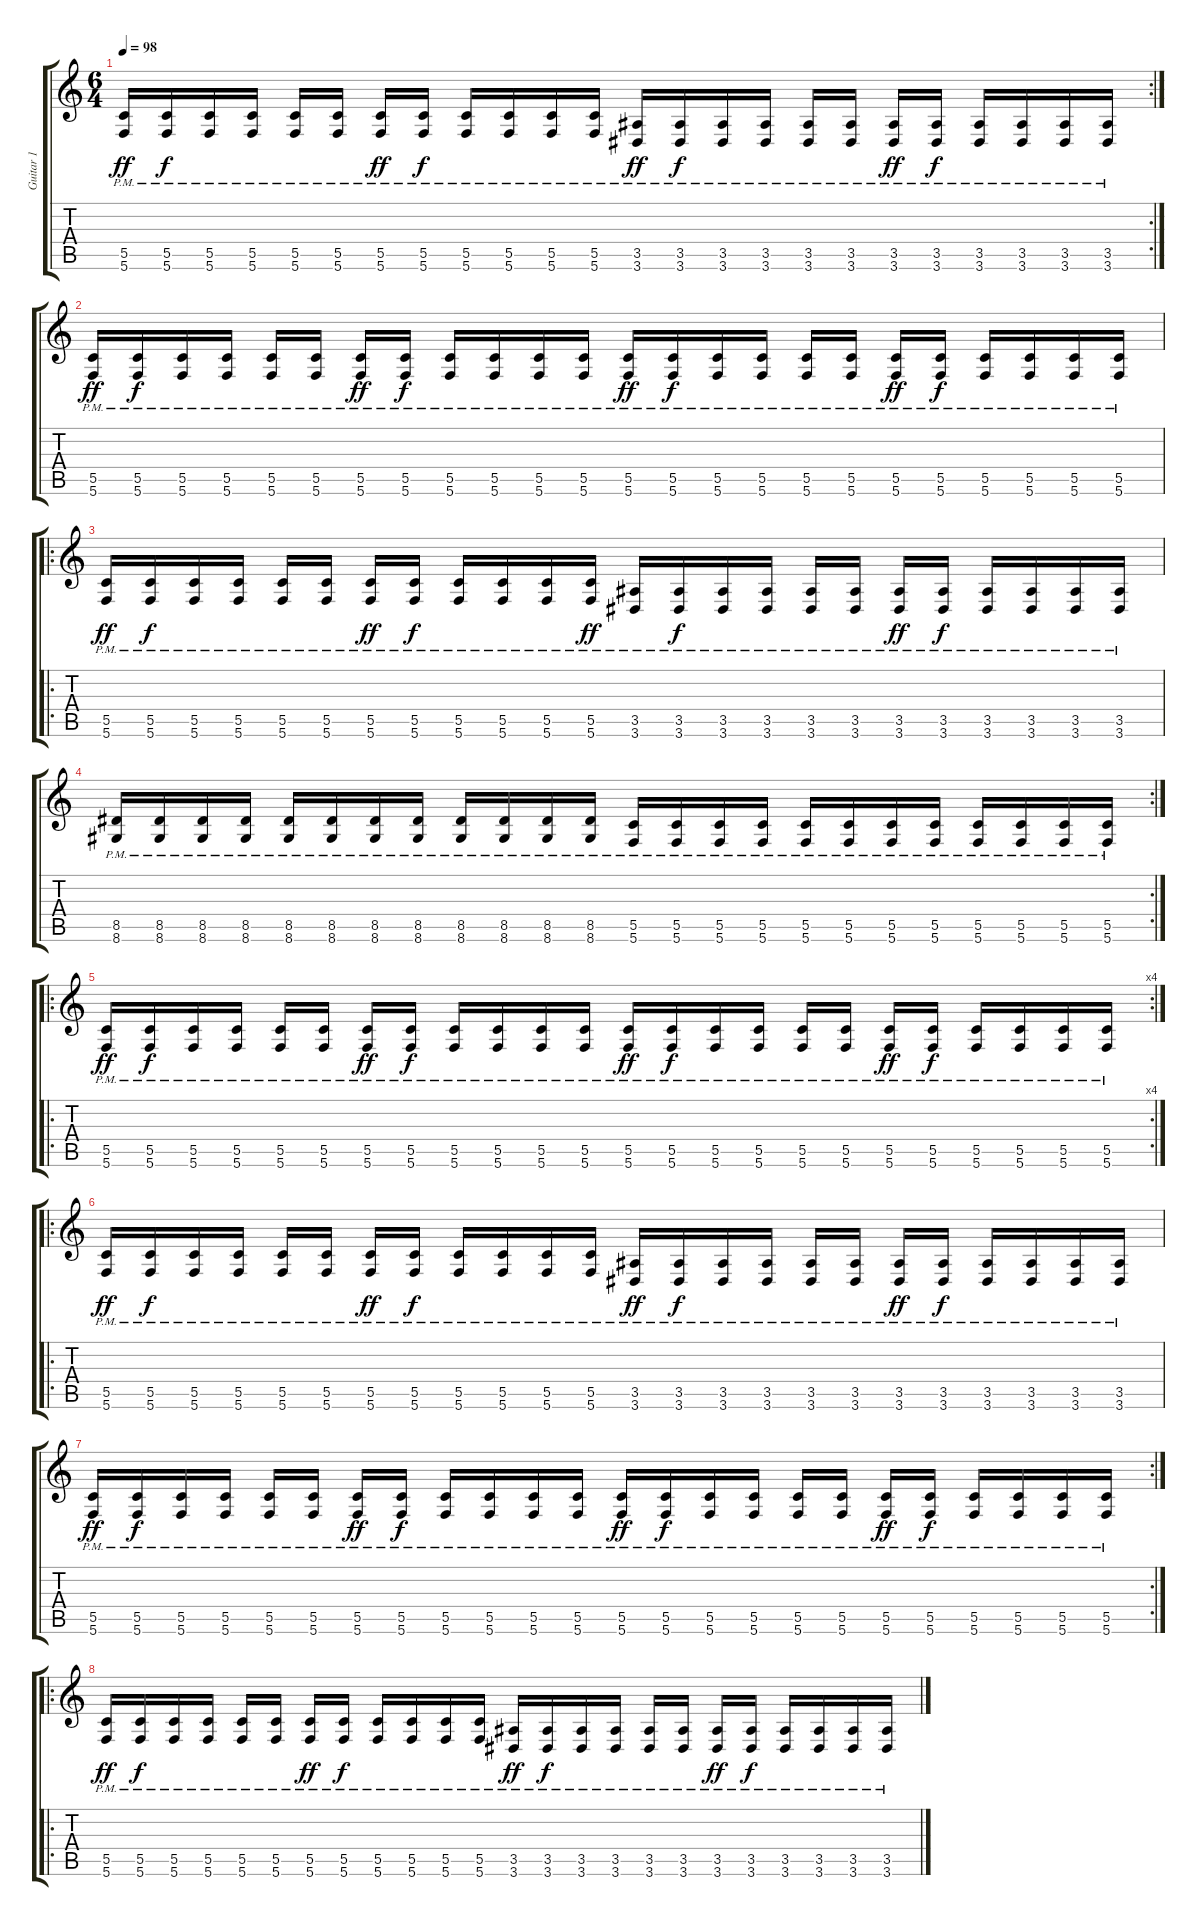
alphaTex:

\track ("Guitar 1" "Guitar 1") {instrument distortionguitar}
\staff {score tabs}
\tuning (E4 C4 G3 C3 G2 C2) {hide}
\rc 2
\ts (6 4)
\tempo 98
\clef g2
\ks c
(5.5{pm} 5.6{pm}).16{dy ff} (5.5{pm} 5.6{pm}).16{dy f} (5.5{pm} 5.6{pm}).16 (5.5{pm} 5.6{pm}).16 (5.5{pm} 5.6{pm}).16 (5.5{pm} 5.6{pm}).16{beam split} (5.5{pm} 5.6{pm}).16{dy ff} (5.5{pm} 5.6{pm}).16{dy f} (5.5{pm} 5.6{pm}).16 (5.5{pm} 5.6{pm}).16 (5.5{pm} 5.6{pm}).16 (5.5{pm} 5.6{pm}).16 (3.5{pm} 3.6{pm}).16{dy ff} (3.5{pm} 3.6{pm}).16{dy f} (3.5{pm} 3.6{pm}).16 (3.5{pm} 3.6{pm}).16 (3.5{pm} 3.6{pm}).16 (3.5{pm} 3.6{pm}).16{beam split} (3.5{pm} 3.6{pm}).16{dy ff} (3.5{pm} 3.6{pm}).16{dy f} (3.5{pm} 3.6{pm}).16 (3.5{pm} 3.6{pm}).16 (3.5{pm} 3.6{pm}).16 (3.5{pm} 3.6{pm}).16 |
(5.5{pm} 5.6{pm}).16{dy ff} (5.5{pm} 5.6{pm}).16{dy f} (5.5{pm} 5.6{pm}).16 (5.5{pm} 5.6{pm}).16 (5.5{pm} 5.6{pm}).16 (5.5{pm} 5.6{pm}).16{beam split} (5.5{pm} 5.6{pm}).16{dy ff} (5.5{pm} 5.6{pm}).16{dy f} (5.5{pm} 5.6{pm}).16 (5.5{pm} 5.6{pm}).16 (5.5{pm} 5.6{pm}).16 (5.5{pm} 5.6{pm}).16 (5.5{pm} 5.6{pm}).16{dy ff} (5.5{pm} 5.6{pm}).16{dy f} (5.5{pm} 5.6{pm}).16 (5.5{pm} 5.6{pm}).16 (5.5{pm} 5.6{pm}).16 (5.5{pm} 5.6{pm}).16{beam split} (5.5{pm} 5.6{pm}).16{dy ff} (5.5{pm} 5.6{pm}).16{dy f} (5.5{pm} 5.6{pm}).16 (5.5{pm} 5.6{pm}).16 (5.5{pm} 5.6{pm}).16 (5.5{pm} 5.6{pm}).16 |
\ro
(5.5{pm} 5.6{pm}).16{dy ff} (5.5{pm} 5.6{pm}).16{dy f} (5.5{pm} 5.6{pm}).16 (5.5{pm} 5.6{pm}).16 (5.5{pm} 5.6{pm}).16 (5.5{pm} 5.6{pm}).16{beam split} (5.5{pm} 5.6{pm}).16{dy ff} (5.5{pm} 5.6{pm}).16{dy f} (5.5{pm} 5.6{pm}).16 (5.5{pm} 5.6{pm}).16 (5.5{pm} 5.6{pm}).16 (5.5{pm} 5.6{pm}).16{dy ff} (3.5{pm} 3.6{pm}).16 (3.5{pm} 3.6{pm}).16{dy f} (3.5{pm} 3.6{pm}).16 (3.5{pm} 3.6{pm}).16 (3.5{pm} 3.6{pm}).16 (3.5{pm} 3.6{pm}).16{beam split} (3.5{pm} 3.6{pm}).16{dy ff} (3.5{pm} 3.6{pm}).16{dy f} (3.5{pm} 3.6{pm}).16 (3.5{pm} 3.6{pm}).16 (3.5{pm} 3.6{pm}).16 (3.5{pm} 3.6{pm}).16 |
\rc 2
(8.5{pm} 8.6{pm}).16 (8.5{pm} 8.6{pm}).16 (8.5{pm} 8.6{pm}).16 (8.5{pm} 8.6{pm}).16 (8.5{pm} 8.6{pm}).16 (8.5{pm} 8.6{pm}).16 (8.5{pm} 8.6{pm}).16 (8.5{pm} 8.6{pm}).16 (8.5{pm} 8.6{pm}).16 (8.5{pm} 8.6{pm}).16 (8.5{pm} 8.6{pm}).16 (8.5{pm} 8.6{pm}).16 (5.5{pm} 5.6{pm}).16 (5.5{pm} 5.6{pm}).16 (5.5{pm} 5.6{pm}).16 (5.5{pm} 5.6{pm}).16 (5.5{pm} 5.6{pm}).16 (5.5{pm} 5.6{pm}).16 (5.5{pm} 5.6{pm}).16 (5.5{pm} 5.6{pm}).16 (5.5{pm} 5.6{pm}).16 (5.5{pm} 5.6{pm}).16 (5.5{pm} 5.6{pm}).16 (5.5{pm} 5.6{pm}).16 |
\ro
\rc 4
(5.5{pm} 5.6{pm}).16{dy ff} (5.5{pm} 5.6{pm}).16{dy f} (5.5{pm} 5.6{pm}).16 (5.5{pm} 5.6{pm}).16 (5.5{pm} 5.6{pm}).16 (5.5{pm} 5.6{pm}).16{beam split} (5.5{pm} 5.6{pm}).16{dy ff} (5.5{pm} 5.6{pm}).16{dy f} (5.5{pm} 5.6{pm}).16 (5.5{pm} 5.6{pm}).16 (5.5{pm} 5.6{pm}).16 (5.5{pm} 5.6{pm}).16 (5.5{pm} 5.6{pm}).16{dy ff} (5.5{pm} 5.6{pm}).16{dy f} (5.5{pm} 5.6{pm}).16 (5.5{pm} 5.6{pm}).16 (5.5{pm} 5.6{pm}).16 (5.5{pm} 5.6{pm}).16{beam split} (5.5{pm} 5.6{pm}).16{dy ff} (5.5{pm} 5.6{pm}).16{dy f} (5.5{pm} 5.6{pm}).16 (5.5{pm} 5.6{pm}).16 (5.5{pm} 5.6{pm}).16 (5.5{pm} 5.6{pm}).16 |
\ro
(5.5{pm} 5.6{pm}).16{dy ff} (5.5{pm} 5.6{pm}).16{dy f} (5.5{pm} 5.6{pm}).16 (5.5{pm} 5.6{pm}).16 (5.5{pm} 5.6{pm}).16 (5.5{pm} 5.6{pm}).16{beam split} (5.5{pm} 5.6{pm}).16{dy ff} (5.5{pm} 5.6{pm}).16{dy f} (5.5{pm} 5.6{pm}).16 (5.5{pm} 5.6{pm}).16 (5.5{pm} 5.6{pm}).16 (5.5{pm} 5.6{pm}).16 (3.5{pm} 3.6{pm}).16{dy ff} (3.5{pm} 3.6{pm}).16{dy f} (3.5{pm} 3.6{pm}).16 (3.5{pm} 3.6{pm}).16 (3.5{pm} 3.6{pm}).16 (3.5{pm} 3.6{pm}).16{beam split} (3.5{pm} 3.6{pm}).16{dy ff} (3.5{pm} 3.6{pm}).16{dy f} (3.5{pm} 3.6{pm}).16 (3.5{pm} 3.6{pm}).16 (3.5{pm} 3.6{pm}).16 (3.5{pm} 3.6{pm}).16 |
\rc 2
(5.5{pm} 5.6{pm}).16{dy ff} (5.5{pm} 5.6{pm}).16{dy f} (5.5{pm} 5.6{pm}).16 (5.5{pm} 5.6{pm}).16 (5.5{pm} 5.6{pm}).16 (5.5{pm} 5.6{pm}).16{beam split} (5.5{pm} 5.6{pm}).16{dy ff} (5.5{pm} 5.6{pm}).16{dy f} (5.5{pm} 5.6{pm}).16 (5.5{pm} 5.6{pm}).16 (5.5{pm} 5.6{pm}).16 (5.5{pm} 5.6{pm}).16 (5.5{pm} 5.6{pm}).16{dy ff} (5.5{pm} 5.6{pm}).16{dy f} (5.5{pm} 5.6{pm}).16 (5.5{pm} 5.6{pm}).16 (5.5{pm} 5.6{pm}).16 (5.5{pm} 5.6{pm}).16{beam split} (5.5{pm} 5.6{pm}).16{dy ff} (5.5{pm} 5.6{pm}).16{dy f} (5.5{pm} 5.6{pm}).16 (5.5{pm} 5.6{pm}).16 (5.5{pm} 5.6{pm}).16 (5.5{pm} 5.6{pm}).16 |
\ro
(5.5{pm} 5.6{pm}).16{dy ff} (5.5{pm} 5.6{pm}).16{dy f} (5.5{pm} 5.6{pm}).16 (5.5{pm} 5.6{pm}).16 (5.5{pm} 5.6{pm}).16 (5.5{pm} 5.6{pm}).16{beam split} (5.5{pm} 5.6{pm}).16{dy ff} (5.5{pm} 5.6{pm}).16{dy f} (5.5{pm} 5.6{pm}).16 (5.5{pm} 5.6{pm}).16 (5.5{pm} 5.6{pm}).16 (5.5{pm} 5.6{pm}).16 (3.5{pm} 3.6{pm}).16{dy ff} (3.5{pm} 3.6{pm}).16{dy f} (3.5{pm} 3.6{pm}).16 (3.5{pm} 3.6{pm}).16 (3.5{pm} 3.6{pm}).16 (3.5{pm} 3.6{pm}).16{beam split} (3.5{pm} 3.6{pm}).16{dy ff} (3.5{pm} 3.6{pm}).16{dy f} (3.5{pm} 3.6{pm}).16 (3.5{pm} 3.6{pm}).16 (3.5{pm} 3.6{pm}).16 (3.5{pm} 3.6{pm}).16
